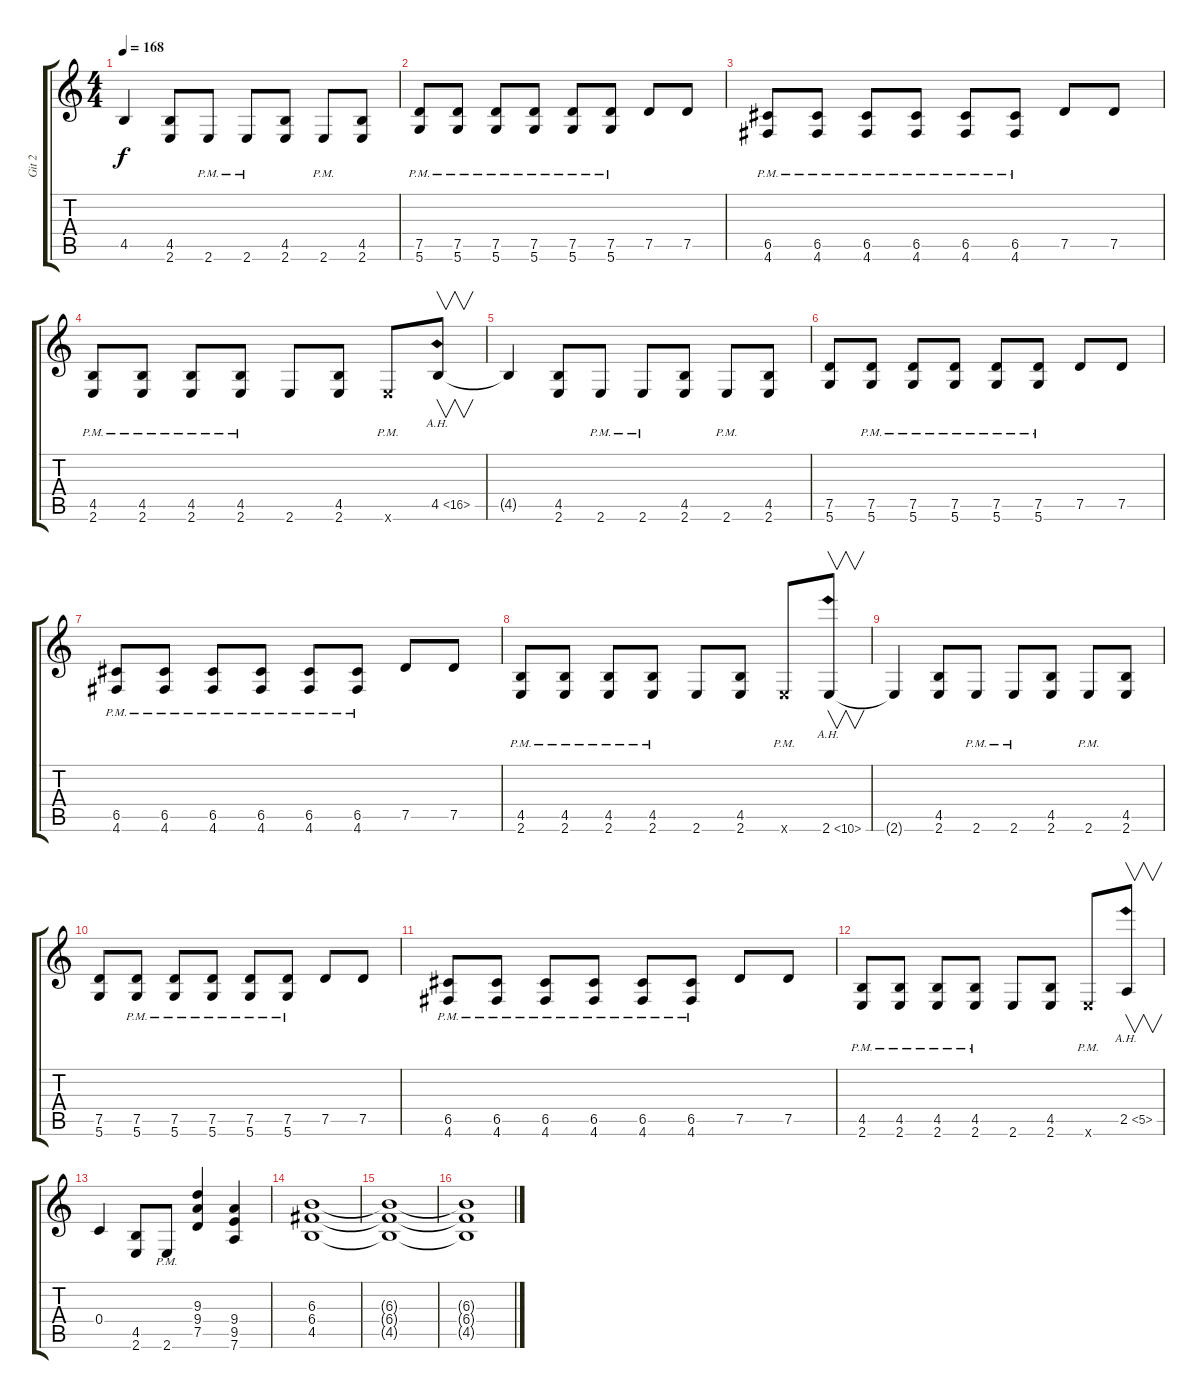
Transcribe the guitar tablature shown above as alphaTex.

\track ("Git 2" "Git 2") {instrument overdrivenguitar}
\staff {score tabs}
\tuning (D4 A3 F3 C3 G2 D2) {hide}
\ts (4 4)
\tempo 168
\clef g2
\ks c
4.5{t}.4{dy f} (4.5 2.6).8 2.6{pm}.8 2.6{pm}.8 (4.5 2.6).8 2.6{pm}.8 (4.5 2.6).8 |
(7.5{pm} 5.6{pm}).8 (7.5{pm} 5.6{pm}).8 (7.5{pm} 5.6{pm}).8 (7.5{pm} 5.6{pm}).8 (7.5{pm} 5.6{pm}).8 (7.5{pm} 5.6{pm}).8 7.5.8 7.5.8 |
(6.5{pm} 4.6{pm}).8 (6.5{pm} 4.6{pm}).8 (6.5{pm} 4.6{pm}).8 (6.5{pm} 4.6{pm}).8 (6.5{pm} 4.6{pm}).8 (6.5{pm} 4.6{pm}).8 7.5.8 7.5.8 |
(4.5{pm} 2.6{pm}).8 (4.5{pm} 2.6{pm}).8 (4.5{pm} 2.6{pm}).8 (4.5{pm} 2.6{pm}).8 2.6.8 (4.5 2.6).8 2.6{pm x}.8 4.5{ah 12}.8{v} |
4.5{t}.4 (4.5 2.6).8 2.6{pm}.8 2.6{pm}.8 (4.5 2.6).8 2.6{pm}.8 (4.5 2.6).8 |
(7.5 5.6).8 (7.5{pm} 5.6{pm}).8 (7.5{pm} 5.6{pm}).8 (7.5{pm} 5.6{pm}).8 (7.5{pm} 5.6{pm}).8 (7.5{pm} 5.6{pm}).8 7.5.8 7.5.8 |
(6.5{pm} 4.6{pm}).8 (6.5{pm} 4.6{pm}).8 (6.5{pm} 4.6{pm}).8 (6.5{pm} 4.6{pm}).8 (6.5{pm} 4.6{pm}).8 (6.5{pm} 4.6{pm}).8 7.5.8 7.5.8 |
(4.5{pm} 2.6{pm}).8 (4.5{pm} 2.6{pm}).8 (4.5{pm} 2.6{pm}).8 (4.5{pm} 2.6{pm}).8 2.6.8 (4.5 2.6).8 2.6{pm x}.8 2.6{ah 8}.8{v} |
2.6{t}.4 (4.5 2.6).8 2.6{pm}.8 2.6{pm}.8 (4.5 2.6).8 2.6{pm}.8 (4.5 2.6).8 |
(7.5 5.6).8 (7.5{pm} 5.6{pm}).8 (7.5{pm} 5.6{pm}).8 (7.5{pm} 5.6{pm}).8 (7.5{pm} 5.6{pm}).8 (7.5{pm} 5.6{pm}).8 7.5.8 7.5.8 |
(6.5{pm} 4.6{pm}).8 (6.5{pm} 4.6{pm}).8 (6.5{pm} 4.6{pm}).8 (6.5{pm} 4.6{pm}).8 (6.5{pm} 4.6{pm}).8 (6.5{pm} 4.6{pm}).8 7.5.8 7.5.8 |
(4.5{pm} 2.6{pm}).8 (4.5{pm} 2.6{pm}).8 (4.5{pm} 2.6{pm}).8 (4.5{pm} 2.6{pm}).8 2.6.8 (4.5 2.6).8 2.6{pm x}.8 2.5{ah 3}.8{v} |
0.4.4 (4.5 2.6).8 2.6{pm}.8 (9.3 9.4 7.5).4 (9.4 9.5 7.6).4 |
(6.3 6.4 4.5).1 |
(6.3{t} 6.4{t} 4.5{t}).1 |
(6.3{t} 6.4{t} 4.5{t}).1
